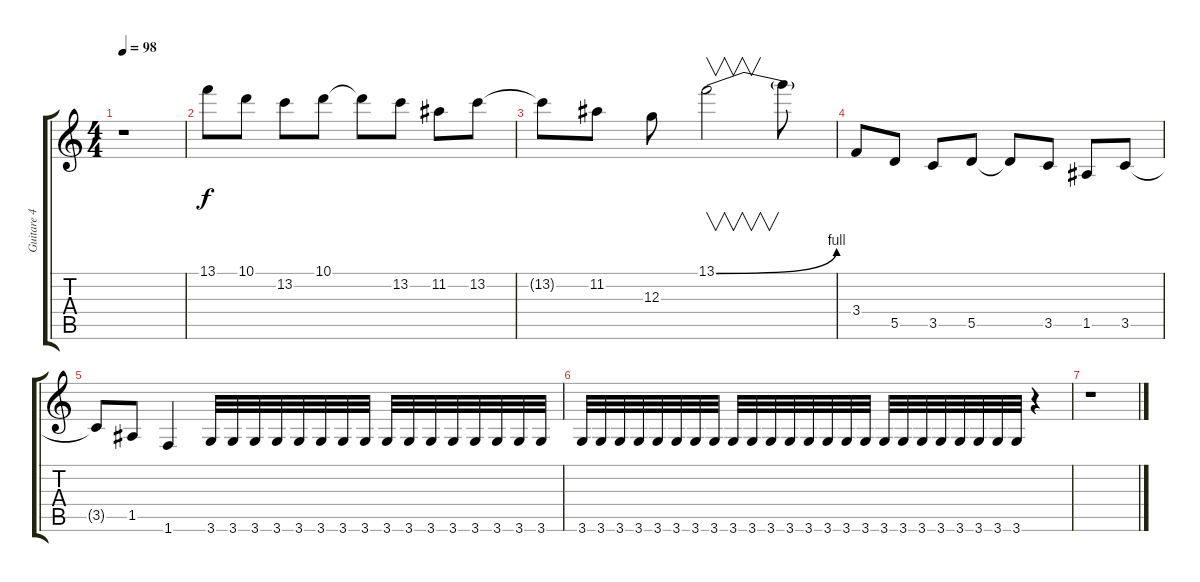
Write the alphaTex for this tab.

\track ("Guitare 4 Distorsion" "Guitare 4 ") {instrument distortionguitar}
\staff {score tabs}
\tuning (E4 B3 G3 D3 A2 E2) {hide}
\ts (4 4)
\tempo 98
\clef g2
\ks c
r.1{dy f} |
13.1.8 10.1.8 13.2.8 10.1.8 10.1{t}.8 13.2.8 11.2.8 13.2.8 |
13.2{t}.8 11.2.8 12.3.8 13.1{be (bend 0 0 60 4)}.2{v} 13.1{t}.8 |
3.4.8 5.5.8 3.5.8 5.5.8 5.5{t}.8 3.5.8 1.5.8 3.5.8 |
3.5{t}.8 1.5.8 1.6.4 3.6.32 3.6.32 3.6.32 3.6.32 3.6.32 3.6.32 3.6.32 3.6.32 3.6.32 3.6.32 3.6.32 3.6.32 3.6.32 3.6.32 3.6.32 3.6.32 |
3.6.32 3.6.32 3.6.32 3.6.32 3.6.32 3.6.32 3.6.32 3.6.32 3.6.32 3.6.32 3.6.32 3.6.32 3.6.32 3.6.32 3.6.32 3.6.32 3.6.32 3.6.32 3.6.32 3.6.32 3.6.32 3.6.32 3.6.32 3.6.32 r.4 |
r.1
